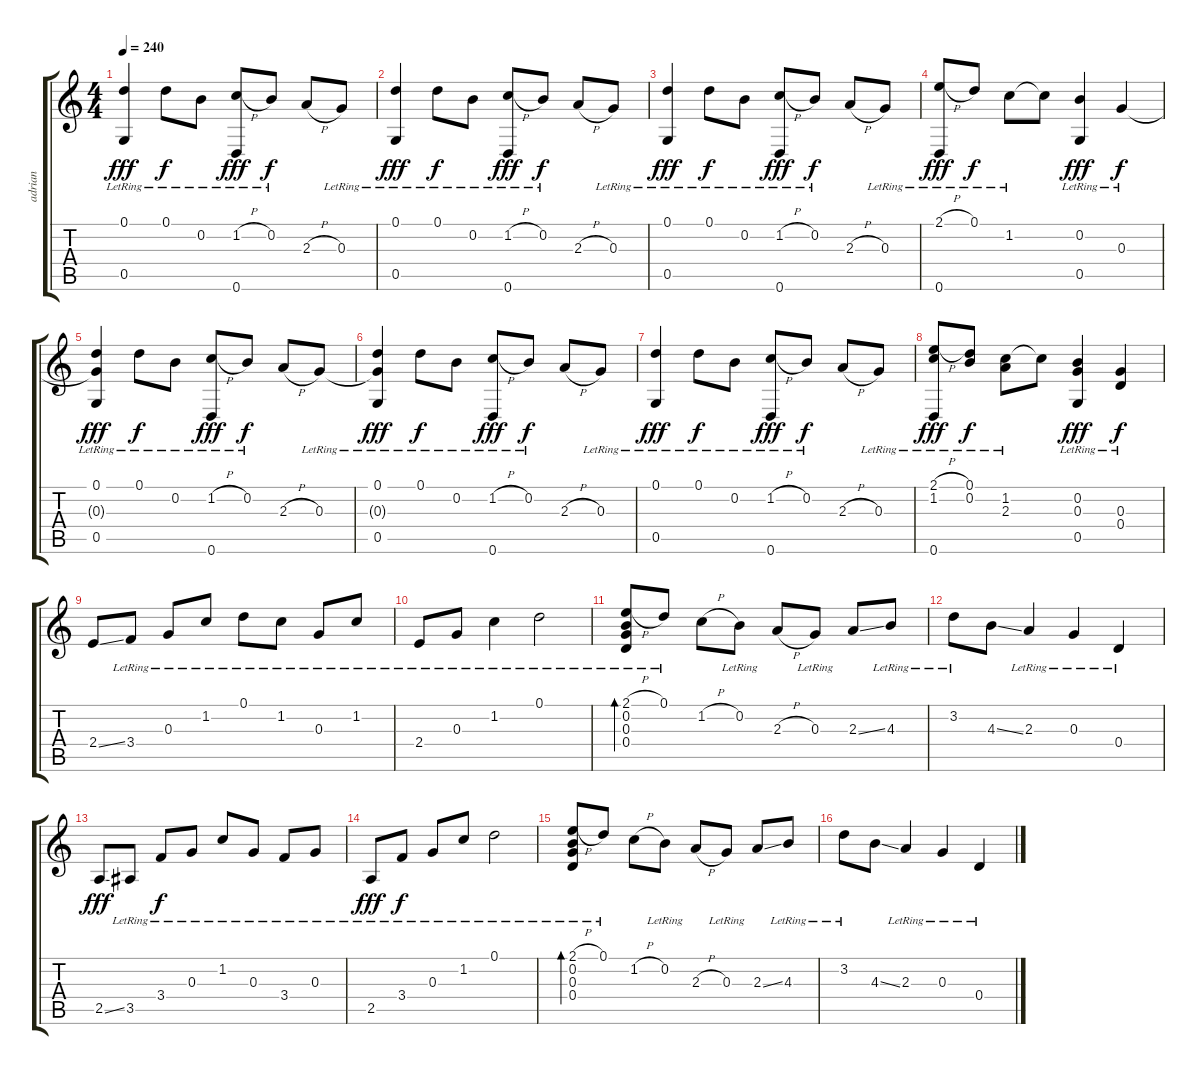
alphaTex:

\track ("adrian" "adrian") {instrument acousticguitarsteel}
\staff {score tabs}
\tuning (D4 B3 G3 D3 G2 D2) {hide}
\ts (4 4)
\tempo 240
\clef g2
\ks c
(0.1{lr} 0.5{lr}).4{dy fff} 0.1{lr}.8{dy f} 0.2{lr}.8 (1.2{h} 0.6{lr}).8{dy fff} 0.2{lr}.8{dy f} 2.3{h}.8 0.3{lr}.8 |
(0.1{lr} 0.5{lr}).4{dy fff} 0.1{lr}.8{dy f} 0.2{lr}.8 (1.2{h} 0.6{lr}).8{dy fff} 0.2{lr}.8{dy f} 2.3{h}.8 0.3{lr}.8 |
(0.1{lr} 0.5{lr}).4{dy fff} 0.1{lr}.8{dy f} 0.2{lr}.8 (1.2{h} 0.6{lr}).8{dy fff} 0.2{lr}.8{dy f} 2.3{h}.8 0.3{lr}.8 |
(2.1{h} 0.6{lr}).8{dy fff} 0.1{lr}.8{dy f} 1.2{lr}.8 1.2{t}.8 (0.2{lr} 0.5{lr}).4{dy fff} 0.3{lr}.4{dy f} |
(0.1{lr} 0.3{t} 0.5{lr}).4{dy fff} 0.1{lr}.8{dy f} 0.2{lr}.8 (1.2{h} 0.6{lr}).8{dy fff} 0.2{lr}.8{dy f} 2.3{h}.8 0.3{lr}.8 |
(0.1{lr} 0.3{t} 0.5{lr}).4{dy fff} 0.1{lr}.8{dy f} 0.2{lr}.8 (1.2{h} 0.6{lr}).8{dy fff} 0.2{lr}.8{dy f} 2.3{h}.8 0.3{lr}.8 |
(0.1{lr} 0.5{lr}).4{dy fff} 0.1{lr}.8{dy f} 0.2{lr}.8 (1.2{h} 0.6{lr}).8{dy fff} 0.2{lr}.8{dy f} 2.3{h}.8 0.3{lr}.8 |
(2.1{h} 1.2{lr} 0.6{lr}).8{dy fff} (0.1{lr} 0.2{lr}).8{dy f} (1.2{lr} 2.3{lr}).8 1.2{t}.8 (0.2{lr} 0.3{lr} 0.5{lr}).4{dy fff} (0.3{lr} 0.4{lr}).4{dy f} |
2.4{ss}.8 3.4{lr}.8 0.3{lr}.8 1.2{lr}.8 0.1{lr}.8 1.2{lr}.8 0.3{lr}.8 1.2{lr}.8 |
2.4{lr}.8 0.3{lr}.8 1.2{lr}.4 0.1{lr}.2 |
(2.1{h} 0.2{lr} 0.3{lr} 0.4{lr}).8{bd 480} 0.1{lr}.8 1.2{h}.8 0.2{lr}.8 2.3{h}.8 0.3{lr}.8 2.3{ss}.8 4.3{lr}.8 |
3.2{lr}.8 4.3{ss}.8 2.3{lr}.4 0.3{lr}.4 0.4{lr}.4 |
2.5{ss}.8{dy fff} 3.5{lr}.8 3.4{lr}.8{dy f} 0.3{lr}.8 1.2{lr}.8 0.3{lr}.8 3.4{lr}.8 0.3{lr}.8 |
2.5{lr}.8{dy fff} 3.4{lr}.8{dy f} 0.3{lr}.8 1.2{lr}.8 0.1{lr}.2 |
(2.1{h} 0.2{lr} 0.3{lr} 0.4{lr}).8{bd 480} 0.1{lr}.8 1.2{h}.8 0.2{lr}.8 2.3{h}.8 0.3{lr}.8 2.3{ss}.8 4.3{lr}.8 |
3.2{lr}.8 4.3{ss}.8 2.3{lr}.4 0.3{lr}.4 0.4{lr}.4
